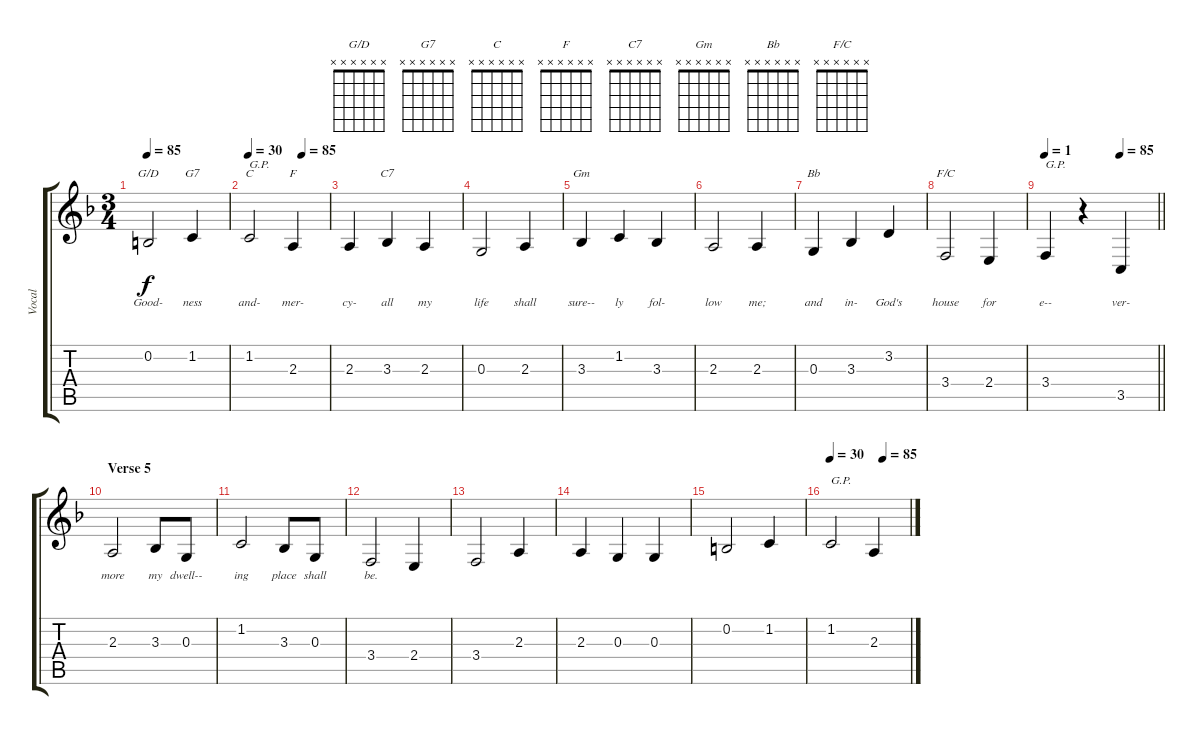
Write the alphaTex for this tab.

\track ("Vocal" "Vocal") {instrument choiraahs}
\staff {score tabs}
\tuning (E4 B3 G3 D3 A2 E2) {hide}
\chord ("G/D" x x x x x x)
\chord ("G7" x x x x x x)
\chord ("C" x x x x x x)
\chord ("F" x x x x x x)
\chord ("C7" x x x x x x)
\chord ("Gm" x x x x x x)
\chord ("Bb" x x x x x x)
\chord ("F/C" x x x x x x)
\ts (3 4)
\tempo 85
\clef g2
\ks f
0.2.2{ch "G/D" lyrics (0 "Good-") lyrics (1 "") lyrics (2 "") lyrics (3 "") lyrics (4 "") dy f} 1.2.4{ch "G7" lyrics (0 "ness") lyrics (1 "") lyrics (2 "") lyrics (3 "") lyrics (4 "")} |
\tempo 30
\tempo (85 0.6666666666666666)
1.2.2{ch "C" txt "G.P." lyrics (0 "and-") lyrics (1 "") lyrics (2 "") lyrics (3 "") lyrics (4 "")} 2.3.4{ch "F" lyrics (0 "mer-") lyrics (1 "") lyrics (2 "") lyrics (3 "") lyrics (4 "")} |
2.3.4{lyrics (0 "cy-") lyrics (1 "") lyrics (2 "") lyrics (3 "") lyrics (4 "")} 3.3.4{ch "C7" lyrics (0 "all") lyrics (1 "") lyrics (2 "") lyrics (3 "") lyrics (4 "")} 2.3.4{lyrics (0 "my") lyrics (1 "") lyrics (2 "") lyrics (3 "") lyrics (4 "")} |
0.3.2{lyrics (0 "life") lyrics (1 "") lyrics (2 "") lyrics (3 "") lyrics (4 "")} 2.3.4{lyrics (0 "shall") lyrics (1 "") lyrics (2 "") lyrics (3 "") lyrics (4 "")} |
3.3.4{ch "Gm" lyrics (0 "sure--") lyrics (1 "") lyrics (2 "") lyrics (3 "") lyrics (4 "")} 1.2.4{lyrics (0 "ly") lyrics (1 "") lyrics (2 "") lyrics (3 "") lyrics (4 "")} 3.3.4{lyrics (0 "fol-") lyrics (1 "") lyrics (2 "") lyrics (3 "") lyrics (4 "")} |
2.3.2{lyrics (0 "low") lyrics (1 "") lyrics (2 "") lyrics (3 "") lyrics (4 "")} 2.3.4{lyrics (0 "me;") lyrics (1 "") lyrics (2 "") lyrics (3 "") lyrics (4 "")} |
0.3.4{ch "Bb" lyrics (0 "and") lyrics (1 "") lyrics (2 "") lyrics (3 "") lyrics (4 "")} 3.3.4{lyrics (0 "in-") lyrics (1 "") lyrics (2 "") lyrics (3 "") lyrics (4 "")} 3.2.4{lyrics (0 "God's") lyrics (1 "") lyrics (2 "") lyrics (3 "") lyrics (4 "")} |
3.4.2{ch "F/C" lyrics (0 "house") lyrics (1 "") lyrics (2 "") lyrics (3 "") lyrics (4 "")} 2.4.4{lyrics (0 "for") lyrics (1 "") lyrics (2 "") lyrics (3 "") lyrics (4 "")} |
\tempo 1
\tempo (85 0.6666666666666666)
\barLineRight lightlight
3.4.4{txt "G.P." lyrics (0 "e--") lyrics (1 "") lyrics (2 "") lyrics (3 "") lyrics (4 "")} r.4 3.5.4{lyrics (0 "ver-") lyrics (1 "") lyrics (2 "") lyrics (3 "") lyrics (4 "") volume 8} |
\section ("" "Verse 5")
2.3.2{lyrics (0 "more") lyrics (1 "") lyrics (2 "") lyrics (3 "") lyrics (4 "")} 3.3.8{lyrics (0 "my") lyrics (1 "") lyrics (2 "") lyrics (3 "") lyrics (4 "")} 0.3.8{lyrics (0 "dwell--") lyrics (1 "") lyrics (2 "") lyrics (3 "") lyrics (4 "")} |
1.2.2{lyrics (0 "ing") lyrics (1 "") lyrics (2 "") lyrics (3 "") lyrics (4 "")} 3.3.8{lyrics (0 "place") lyrics (1 "") lyrics (2 "") lyrics (3 "") lyrics (4 "")} 0.3.8{lyrics (0 "shall") lyrics (1 "") lyrics (2 "") lyrics (3 "") lyrics (4 "")} |
3.4.2{lyrics (0 "be.") lyrics (1 "") lyrics (2 "") lyrics (3 "") lyrics (4 "")} 2.4.4 |
3.4.2 2.3.4 |
2.3.4 0.3.4 0.3.4 |
0.2.2 1.2.4 |
\tempo 30
\tempo (85 0.6666666666666666)
1.2.2{txt "G.P."} 2.3.4
